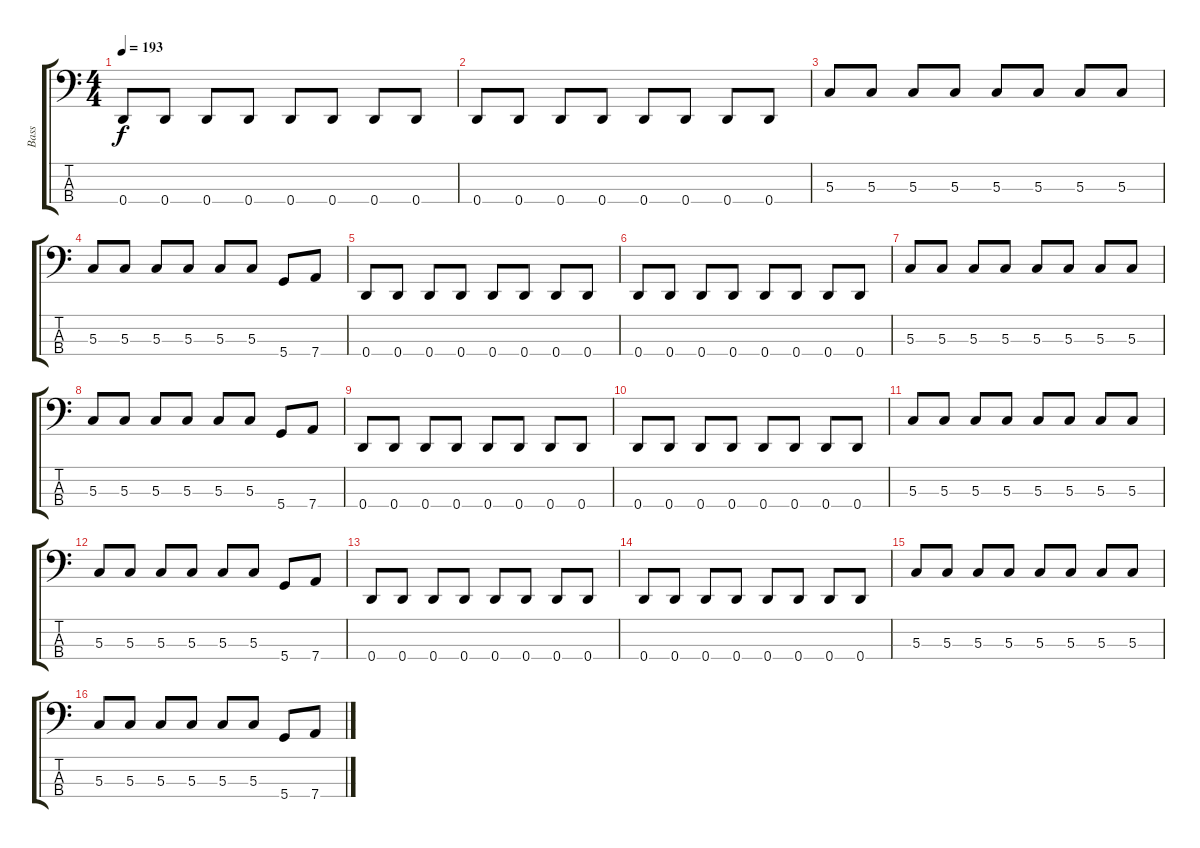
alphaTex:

\track ("Bass" "Bass") {instrument electricbassfinger}
\staff {score tabs}
\tuning (F2 C2 G1 D1) {hide}
\ts (4 4)
\tempo 193
\clef f4
\ks c
0.4.8{dy f instrument electricbassfinger} 0.4.8 0.4.8 0.4.8 0.4.8 0.4.8 0.4.8 0.4.8 |
0.4.8 0.4.8 0.4.8 0.4.8 0.4.8 0.4.8 0.4.8 0.4.8 |
5.3.8 5.3.8 5.3.8 5.3.8 5.3.8 5.3.8 5.3.8 5.3.8 |
5.3.8 5.3.8 5.3.8 5.3.8 5.3.8 5.3.8 5.4.8 7.4.8 |
0.4.8 0.4.8 0.4.8 0.4.8 0.4.8 0.4.8 0.4.8 0.4.8 |
0.4.8 0.4.8 0.4.8 0.4.8 0.4.8 0.4.8 0.4.8 0.4.8 |
5.3.8 5.3.8 5.3.8 5.3.8 5.3.8 5.3.8 5.3.8 5.3.8 |
5.3.8 5.3.8 5.3.8 5.3.8 5.3.8 5.3.8 5.4.8 7.4.8 |
0.4.8 0.4.8 0.4.8 0.4.8 0.4.8 0.4.8 0.4.8 0.4.8 |
0.4.8 0.4.8 0.4.8 0.4.8 0.4.8 0.4.8 0.4.8 0.4.8 |
5.3.8 5.3.8 5.3.8 5.3.8 5.3.8 5.3.8 5.3.8 5.3.8 |
5.3.8 5.3.8 5.3.8 5.3.8 5.3.8 5.3.8 5.4.8 7.4.8 |
0.4.8 0.4.8 0.4.8 0.4.8 0.4.8 0.4.8 0.4.8 0.4.8 |
0.4.8 0.4.8 0.4.8 0.4.8 0.4.8 0.4.8 0.4.8 0.4.8 |
5.3.8 5.3.8 5.3.8 5.3.8 5.3.8 5.3.8 5.3.8 5.3.8 |
5.3.8 5.3.8 5.3.8 5.3.8 5.3.8 5.3.8 5.4.8 7.4.8
